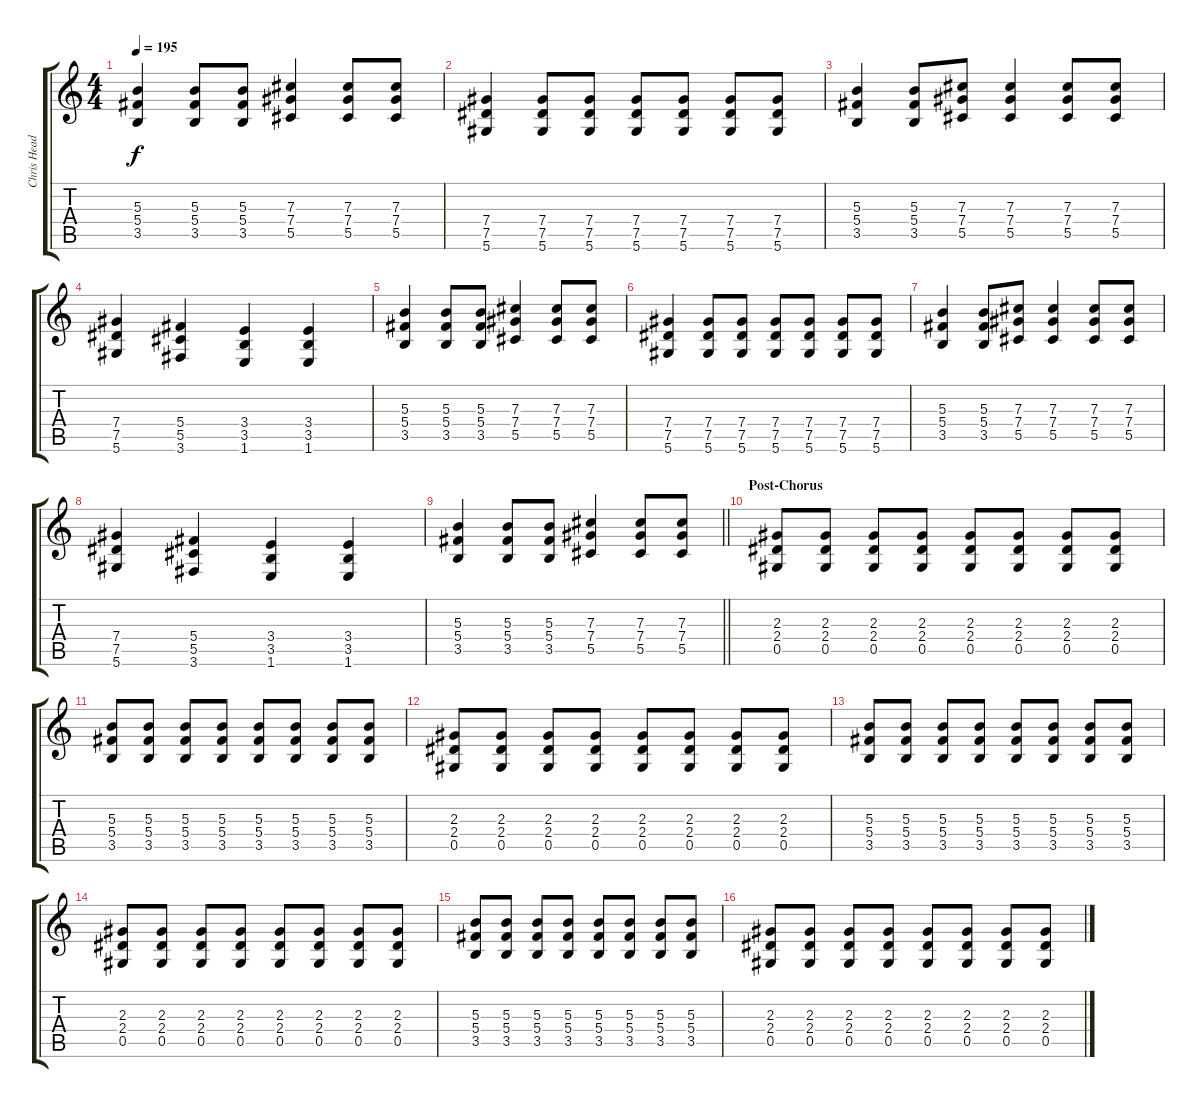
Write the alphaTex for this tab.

\track ("Chris Head" "Chris Head") {instrument distortionguitar}
\staff {score tabs}
\tuning (Eb4 Bb3 Gb3 Db3 Ab2 Eb2) {hide}
\ts (4 4)
\tempo 195
\clef g2
\ks c
(5.3 5.4 3.5).4{dy f} (5.3 5.4 3.5).8 (5.3 5.4 3.5).8 (7.3 7.4 5.5).4 (7.3 7.4 5.5).8 (7.3 7.4 5.5).8 |
(7.4 7.5 5.6).4 (7.4 7.5 5.6).8 (7.4 7.5 5.6).8 (7.4 7.5 5.6).8 (7.4 7.5 5.6).8 (7.4 7.5 5.6).8 (7.4 7.5 5.6).8 |
(5.3 5.4 3.5).4 (5.3 5.4 3.5).8 (7.3 7.4 5.5).8 (7.3 7.4 5.5).4 (7.3 7.4 5.5).8 (7.3 7.4 5.5).8 |
(7.4 7.5 5.6).4 (5.4 5.5 3.6).4 (3.4 3.5 1.6).4 (3.4 3.5 1.6).4 |
(5.3 5.4 3.5).4 (5.3 5.4 3.5).8 (5.3 5.4 3.5).8 (7.3 7.4 5.5).4 (7.3 7.4 5.5).8 (7.3 7.4 5.5).8 |
(7.4 7.5 5.6).4 (7.4 7.5 5.6).8 (7.4 7.5 5.6).8 (7.4 7.5 5.6).8 (7.4 7.5 5.6).8 (7.4 7.5 5.6).8 (7.4 7.5 5.6).8 |
(5.3 5.4 3.5).4 (5.3 5.4 3.5).8 (7.3 7.4 5.5).8 (7.3 7.4 5.5).4 (7.3 7.4 5.5).8 (7.3 7.4 5.5).8 |
(7.4 7.5 5.6).4 (5.4 5.5 3.6).4 (3.4 3.5 1.6).4 (3.4 3.5 1.6).4 |
\barLineRight lightlight
(5.3 5.4 3.5).4 (5.3 5.4 3.5).8 (5.3 5.4 3.5).8 (7.3 7.4 5.5).4 (7.3 7.4 5.5).8 (7.3 7.4 5.5).8 |
\section ("" "Post-Chorus")
(2.3 2.4 0.5).8 (2.3 2.4 0.5).8 (2.3 2.4 0.5).8 (2.3 2.4 0.5).8 (2.3 2.4 0.5).8 (2.3 2.4 0.5).8 (2.3 2.4 0.5).8 (2.3 2.4 0.5).8 |
(5.3 5.4 3.5).8 (5.3 5.4 3.5).8 (5.3 5.4 3.5).8 (5.3 5.4 3.5).8 (5.3 5.4 3.5).8 (5.3 5.4 3.5).8 (5.3 5.4 3.5).8 (5.3 5.4 3.5).8 |
(2.3 2.4 0.5).8 (2.3 2.4 0.5).8 (2.3 2.4 0.5).8 (2.3 2.4 0.5).8 (2.3 2.4 0.5).8 (2.3 2.4 0.5).8 (2.3 2.4 0.5).8 (2.3 2.4 0.5).8 |
(5.3 5.4 3.5).8 (5.3 5.4 3.5).8 (5.3 5.4 3.5).8 (5.3 5.4 3.5).8 (5.3 5.4 3.5).8 (5.3 5.4 3.5).8 (5.3 5.4 3.5).8 (5.3 5.4 3.5).8 |
(2.3 2.4 0.5).8 (2.3 2.4 0.5).8 (2.3 2.4 0.5).8 (2.3 2.4 0.5).8 (2.3 2.4 0.5).8 (2.3 2.4 0.5).8 (2.3 2.4 0.5).8 (2.3 2.4 0.5).8 |
(5.3 5.4 3.5).8 (5.3 5.4 3.5).8 (5.3 5.4 3.5).8 (5.3 5.4 3.5).8 (5.3 5.4 3.5).8 (5.3 5.4 3.5).8 (5.3 5.4 3.5).8 (5.3 5.4 3.5).8 |
(2.3 2.4 0.5).8 (2.3 2.4 0.5).8 (2.3 2.4 0.5).8 (2.3 2.4 0.5).8 (2.3 2.4 0.5).8 (2.3 2.4 0.5).8 (2.3 2.4 0.5).8 (2.3 2.4 0.5).8
